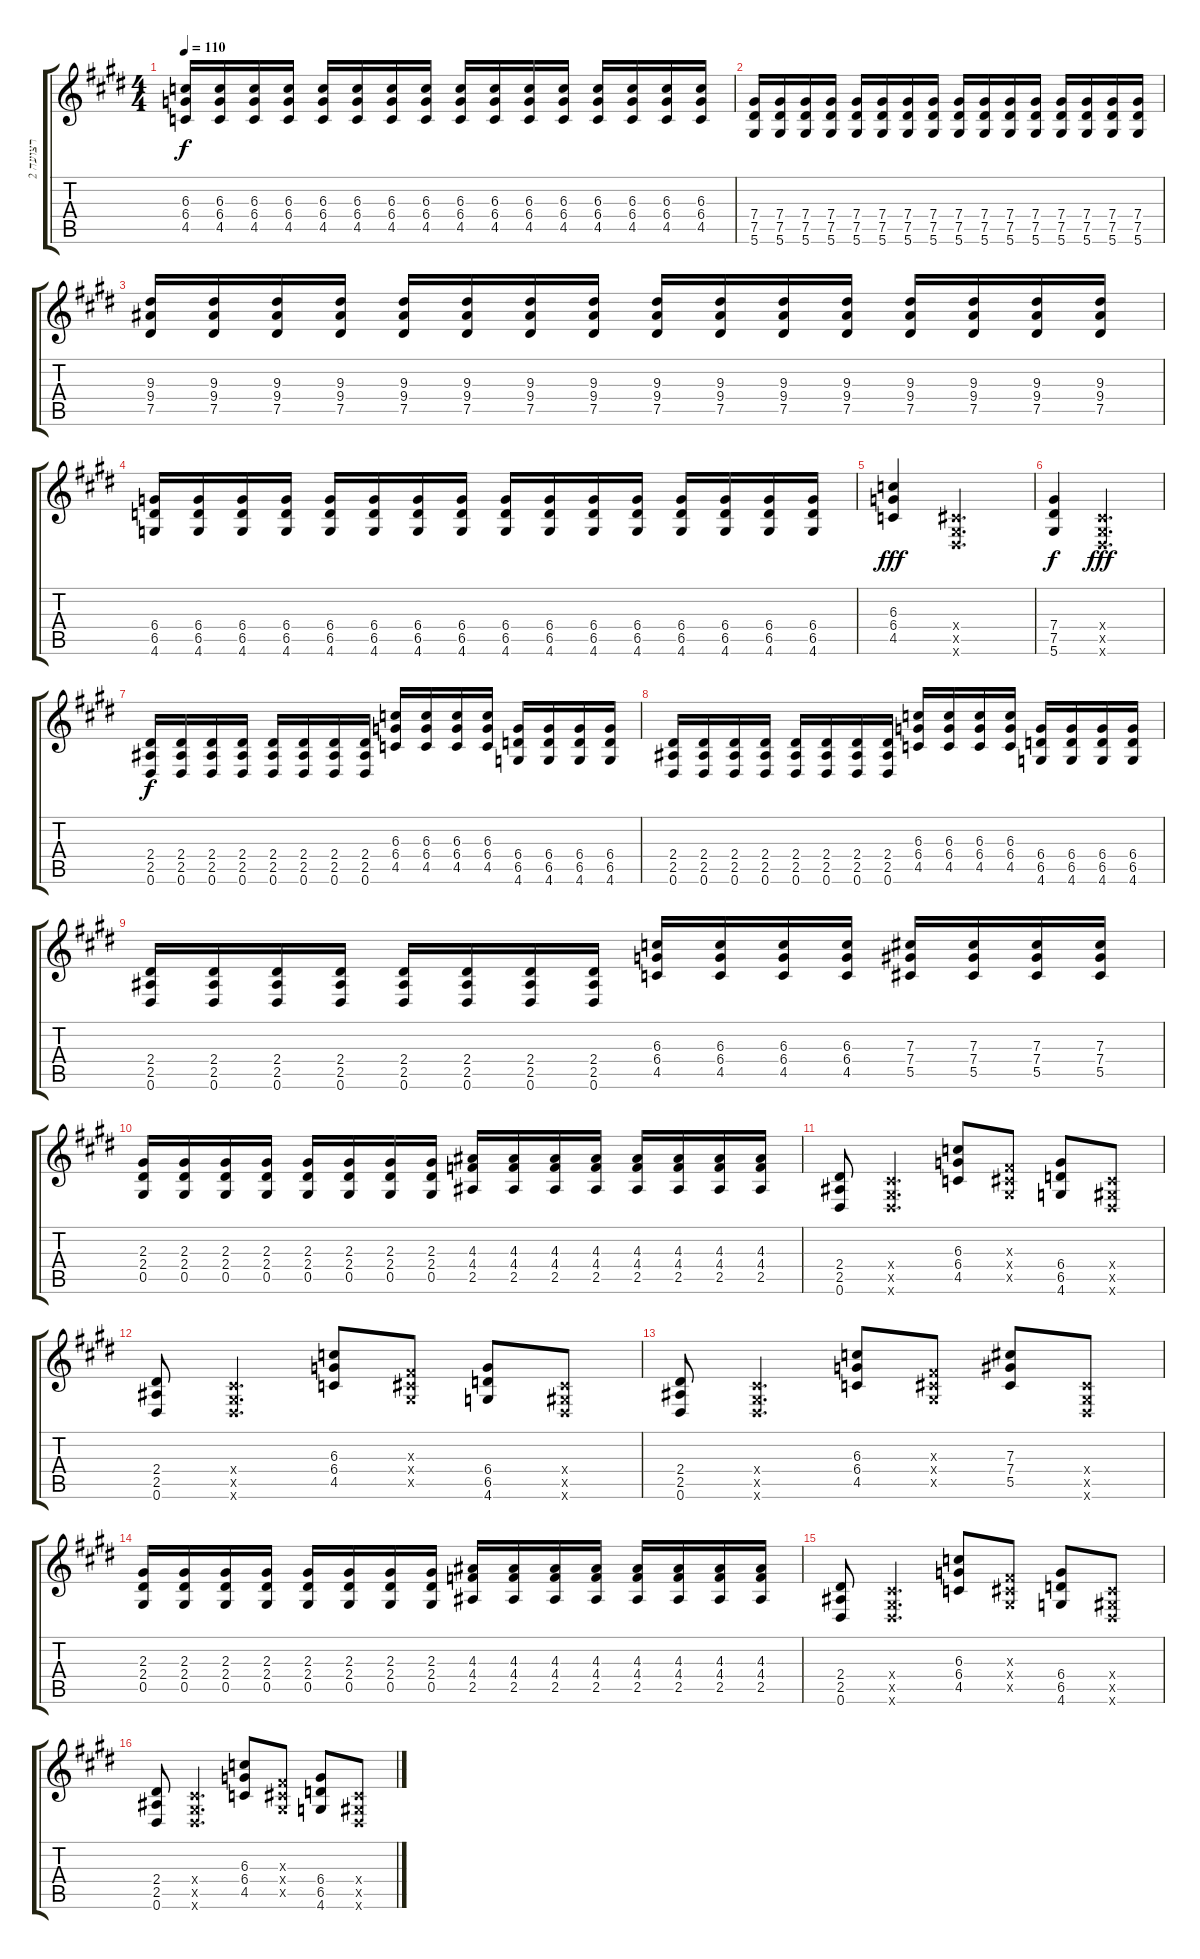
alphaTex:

\track ("רצועה 2" "רצועה 2") {instrument distortionguitar}
\staff {score tabs}
\tuning (Eb4 Bb3 Gb3 Db3 Ab2 Eb2) {hide}
\ts (4 4)
\tempo 110
\clef g2
\ks e
(6.3 6.4 4.5).16{dy f} (6.3 6.4 4.5).16 (6.3 6.4 4.5).16 (6.3 6.4 4.5).16 (6.3 6.4 4.5).16 (6.3 6.4 4.5).16 (6.3 6.4 4.5).16 (6.3 6.4 4.5).16 (6.3 6.4 4.5).16 (6.3 6.4 4.5).16 (6.3 6.4 4.5).16 (6.3 6.4 4.5).16 (6.3 6.4 4.5).16 (6.3 6.4 4.5).16 (6.3 6.4 4.5).16 (6.3 6.4 4.5).16 |
(7.4 7.5 5.6).16 (7.4 7.5 5.6).16 (7.4 7.5 5.6).16 (7.4 7.5 5.6).16 (7.4 7.5 5.6).16 (7.4 7.5 5.6).16 (7.4 7.5 5.6).16 (7.4 7.5 5.6).16 (7.4 7.5 5.6).16 (7.4 7.5 5.6).16 (7.4 7.5 5.6).16 (7.4 7.5 5.6).16 (7.4 7.5 5.6).16 (7.4 7.5 5.6).16 (7.4 7.5 5.6).16 (7.4 7.5 5.6).16 |
(9.3 9.4 7.5).16 (9.3 9.4 7.5).16 (9.3 9.4 7.5).16 (9.3 9.4 7.5).16 (9.3 9.4 7.5).16 (9.3 9.4 7.5).16 (9.3 9.4 7.5).16 (9.3 9.4 7.5).16 (9.3 9.4 7.5).16 (9.3 9.4 7.5).16 (9.3 9.4 7.5).16 (9.3 9.4 7.5).16 (9.3 9.4 7.5).16 (9.3 9.4 7.5).16 (9.3 9.4 7.5).16 (9.3 9.4 7.5).16 |
(6.4 6.5 4.6).16 (6.4 6.5 4.6).16 (6.4 6.5 4.6).16 (6.4 6.5 4.6).16 (6.4 6.5 4.6).16 (6.4 6.5 4.6).16 (6.4 6.5 4.6).16 (6.4 6.5 4.6).16 (6.4 6.5 4.6).16 (6.4 6.5 4.6).16 (6.4 6.5 4.6).16 (6.4 6.5 4.6).16 (6.4 6.5 4.6).16 (6.4 6.5 4.6).16 (6.4 6.5 4.6).16 (6.4 6.5 4.6).16 |
(6.3 6.4 4.5).4{dy fff} (0.4{x} 0.5{x} 0.6{x}).2{d} |
(7.4 7.5 5.6).4{dy f} (0.4{x} 0.5{x} 0.6{x}).2{d dy fff} |
(2.4 2.5 0.6).16{dy f} (2.4 2.5 0.6).16 (2.4 2.5 0.6).16 (2.4 2.5 0.6).16 (2.4 2.5 0.6).16 (2.4 2.5 0.6).16 (2.4 2.5 0.6).16 (2.4 2.5 0.6).16 (6.3 6.4 4.5).16 (6.3 6.4 4.5).16 (6.3 6.4 4.5).16 (6.3 6.4 4.5).16 (6.4 6.5 4.6).16 (6.4 6.5 4.6).16 (6.4 6.5 4.6).16 (6.4 6.5 4.6).16 |
(2.4 2.5 0.6).16 (2.4 2.5 0.6).16 (2.4 2.5 0.6).16 (2.4 2.5 0.6).16 (2.4 2.5 0.6).16 (2.4 2.5 0.6).16 (2.4 2.5 0.6).16 (2.4 2.5 0.6).16 (6.3 6.4 4.5).16 (6.3 6.4 4.5).16 (6.3 6.4 4.5).16 (6.3 6.4 4.5).16 (6.4 6.5 4.6).16 (6.4 6.5 4.6).16 (6.4 6.5 4.6).16 (6.4 6.5 4.6).16 |
(2.4 2.5 0.6).16 (2.4 2.5 0.6).16 (2.4 2.5 0.6).16 (2.4 2.5 0.6).16 (2.4 2.5 0.6).16 (2.4 2.5 0.6).16 (2.4 2.5 0.6).16 (2.4 2.5 0.6).16 (6.3 6.4 4.5).16 (6.3 6.4 4.5).16 (6.3 6.4 4.5).16 (6.3 6.4 4.5).16 (7.3 7.4 5.5).16 (7.3 7.4 5.5).16 (7.3 7.4 5.5).16 (7.3 7.4 5.5).16 |
(2.3 2.4 0.5).16 (2.3 2.4 0.5).16 (2.3 2.4 0.5).16 (2.3 2.4 0.5).16 (2.3 2.4 0.5).16 (2.3 2.4 0.5).16 (2.3 2.4 0.5).16 (2.3 2.4 0.5).16 (4.3 4.4 2.5).16 (4.3 4.4 2.5).16 (4.3 4.4 2.5).16 (4.3 4.4 2.5).16 (4.3 4.4 2.5).16 (4.3 4.4 2.5).16 (4.3 4.4 2.5).16 (4.3 4.4 2.5).16 |
(2.4 2.5 0.6).8 (0.4{x} 0.5{x} 0.6{x}).4{d} (6.3 6.4 4.5).8 (0.3{x} 0.4{x} 0.5{x}).8 (6.4 6.5 4.6).8 (0.4{x} 0.5{x} 0.6{x}).8 |
(2.4 2.5 0.6).8 (0.4{x} 0.5{x} 0.6{x}).4{d} (6.3 6.4 4.5).8 (0.3{x} 0.4{x} 0.5{x}).8 (6.4 6.5 4.6).8 (0.4{x} 0.5{x} 0.6{x}).8 |
(2.4 2.5 0.6).8 (0.4{x} 0.5{x} 0.6{x}).4{d} (6.3 6.4 4.5).8 (0.3{x} 0.4{x} 0.5{x}).8 (7.3 7.4 5.5).8 (0.4{x} 0.5{x} 0.6{x}).8 |
(2.3 2.4 0.5).16 (2.3 2.4 0.5).16 (2.3 2.4 0.5).16 (2.3 2.4 0.5).16 (2.3 2.4 0.5).16 (2.3 2.4 0.5).16 (2.3 2.4 0.5).16 (2.3 2.4 0.5).16 (4.3 4.4 2.5).16 (4.3 4.4 2.5).16 (4.3 4.4 2.5).16 (4.3 4.4 2.5).16 (4.3 4.4 2.5).16 (4.3 4.4 2.5).16 (4.3 4.4 2.5).16 (4.3 4.4 2.5).16 |
(2.4 2.5 0.6).8 (0.4{x} 0.5{x} 0.6{x}).4{d} (6.3 6.4 4.5).8 (0.3{x} 0.4{x} 0.5{x}).8 (6.4 6.5 4.6).8 (0.4{x} 0.5{x} 0.6{x}).8 |
(2.4 2.5 0.6).8 (0.4{x} 0.5{x} 0.6{x}).4{d} (6.3 6.4 4.5).8 (0.3{x} 0.4{x} 0.5{x}).8 (6.4 6.5 4.6).8 (0.4{x} 0.5{x} 0.6{x}).8
